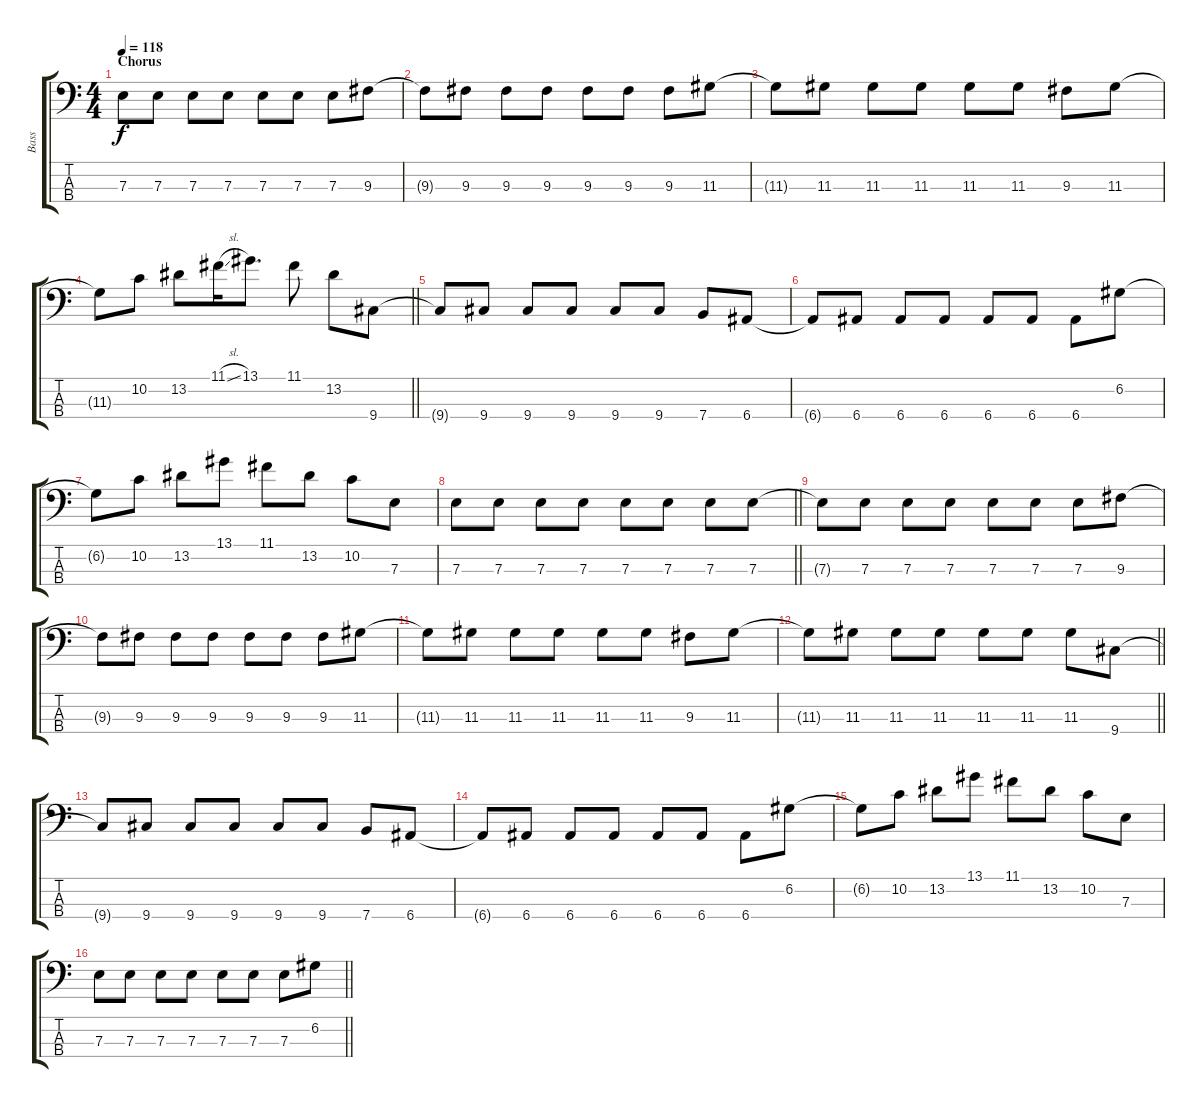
\track ("Bass" "Bass") {instrument electricbassfinger}
\staff {score tabs}
\tuning (G2 D2 A1 E1) {hide}
\ts (4 4)
\section ("" "Chorus")
\tempo 118
\clef f4
\ks c
7.3{t}.8{dy f} 7.3.8 7.3.8 7.3.8 7.3.8 7.3.8 7.3.8 9.3.8 |
9.3{t}.8 9.3.8 9.3.8 9.3.8 9.3.8 9.3.8 9.3.8 11.3.8 |
11.3{t}.8 11.3.8 11.3.8 11.3.8 11.3.8 11.3.8 9.3.8 11.3.8 |
\barLineRight lightlight
11.3{t}.8 10.2.8 13.2.8 11.1{sl}.16 13.1.8{d} 11.1.8 13.2.8 9.4.8 |
9.4{t}.8 9.4.8 9.4.8 9.4.8 9.4.8 9.4.8 7.4.8 6.4.8 |
6.4{t}.8 6.4.8 6.4.8 6.4.8 6.4.8 6.4.8 6.4.8 6.2.8 |
6.2{t}.8 10.2.8 13.2.8 13.1.8 11.1.8 13.2.8 10.2.8 7.3.8 |
\barLineRight lightlight
7.3.8 7.3.8 7.3.8 7.3.8 7.3.8 7.3.8 7.3.8 7.3.8 |
7.3{t}.8 7.3.8 7.3.8 7.3.8 7.3.8 7.3.8 7.3.8 9.3.8 |
9.3{t}.8 9.3.8 9.3.8 9.3.8 9.3.8 9.3.8 9.3.8 11.3.8 |
11.3{t}.8 11.3.8 11.3.8 11.3.8 11.3.8 11.3.8 9.3.8 11.3.8 |
\barLineRight lightlight
11.3{t}.8 11.3.8 11.3.8 11.3.8 11.3.8 11.3.8 11.3.8 9.4.8 |
9.4{t}.8 9.4.8 9.4.8 9.4.8 9.4.8 9.4.8 7.4.8 6.4.8 |
6.4{t}.8 6.4.8 6.4.8 6.4.8 6.4.8 6.4.8 6.4.8 6.2.8 |
6.2{t}.8 10.2.8 13.2.8 13.1.8 11.1.8 13.2.8 10.2.8 7.3.8 |
\barLineRight lightlight
7.3.8 7.3.8 7.3.8 7.3.8 7.3.8 7.3.8 7.3.8 6.2.8
